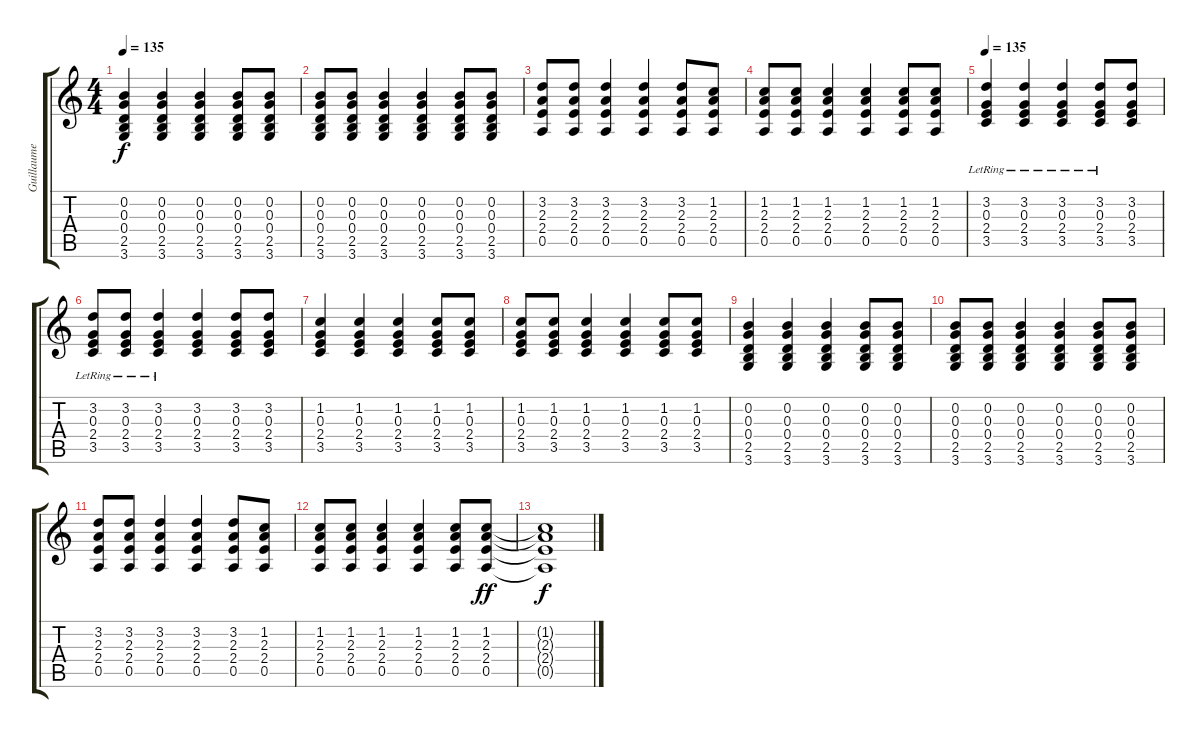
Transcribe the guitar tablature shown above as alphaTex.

\track ("Guillaume" "Guillaume") {instrument acousticguitarnylon}
\staff {score tabs}
\tuning (E4 B3 G3 D3 A2 E2) {hide}
\ts (4 4)
\tempo 135
\clef g2
\ks c
(0.2 0.3 0.4 2.5 3.6).4{dy f} (0.2 0.3 0.4 2.5 3.6).4 (0.2 0.3 0.4 2.5 3.6).4 (0.2 0.3 0.4 2.5 3.6).8 (0.2 0.3 0.4 2.5 3.6).8 |
(0.2 0.3 0.4 2.5 3.6).8 (0.2 0.3 0.4 2.5 3.6).8 (0.2 0.3 0.4 2.5 3.6).4 (0.2 0.3 0.4 2.5 3.6).4 (0.2 0.3 0.4 2.5 3.6).8 (0.2 0.3 0.4 2.5 3.6).8 |
(3.2 2.3 2.4 0.5).8 (3.2 2.3 2.4 0.5).8 (3.2 2.3 2.4 0.5).4 (3.2 2.3 2.4 0.5).4 (3.2 2.3 2.4 0.5).8 (1.2 2.3 2.4 0.5).8 |
(1.2 2.3 2.4 0.5).8 (1.2 2.3 2.4 0.5).8 (1.2 2.3 2.4 0.5).4 (1.2 2.3 2.4 0.5).4 (1.2 2.3 2.4 0.5).8 (1.2 2.3 2.4 0.5).8 |
\tempo 135
(3.2{lr} 0.3{lr} 2.4{lr} 3.5{lr}).4 (3.2{lr} 0.3{lr} 2.4{lr} 3.5{lr}).4 (3.2{lr} 0.3{lr} 2.4{lr} 3.5{lr}).4 (3.2{lr} 0.3{lr} 2.4{lr} 3.5{lr}).8 (3.2 0.3 2.4 3.5).8 |
(3.2{lr} 0.3{lr} 2.4{lr} 3.5{lr}).8 (3.2{lr} 0.3{lr} 2.4{lr} 3.5{lr}).8 (3.2{lr} 0.3{lr} 2.4{lr} 3.5{lr}).4 (3.2 0.3 2.4 3.5).4 (3.2 0.3 2.4 3.5).8 (3.2 0.3 2.4 3.5).8 |
(1.2 0.3 2.4 3.5).4 (1.2 0.3 2.4 3.5).4 (1.2 0.3 2.4 3.5).4 (1.2 0.3 2.4 3.5).8 (1.2 0.3 2.4 3.5).8 |
(1.2 0.3 2.4 3.5).8 (1.2 0.3 2.4 3.5).8 (1.2 0.3 2.4 3.5).4 (1.2 0.3 2.4 3.5).4 (1.2 0.3 2.4 3.5).8 (1.2 0.3 2.4 3.5).8 |
(0.2 0.3 0.4 2.5 3.6).4 (0.2 0.3 0.4 2.5 3.6).4 (0.2 0.3 0.4 2.5 3.6).4 (0.2 0.3 0.4 2.5 3.6).8 (0.2 0.3 0.4 2.5 3.6).8 |
(0.2 0.3 0.4 2.5 3.6).8 (0.2 0.3 0.4 2.5 3.6).8 (0.2 0.3 0.4 2.5 3.6).4 (0.2 0.3 0.4 2.5 3.6).4 (0.2 0.3 0.4 2.5 3.6).8 (0.2 0.3 0.4 2.5 3.6).8 |
(3.2 2.3 2.4 0.5).8 (3.2 2.3 2.4 0.5).8 (3.2 2.3 2.4 0.5).4 (3.2 2.3 2.4 0.5).4 (3.2 2.3 2.4 0.5).8 (1.2 2.3 2.4 0.5).8 |
(1.2 2.3 2.4 0.5).8 (1.2 2.3 2.4 0.5).8 (1.2 2.3 2.4 0.5).4 (1.2 2.3 2.4 0.5).4 (1.2 2.3 2.4 0.5).8 (1.2 2.3 2.4 0.5).8{dy ff} |
(1.2{t} 2.3{t} 2.4{t} 0.5{t}).1{dy f}
